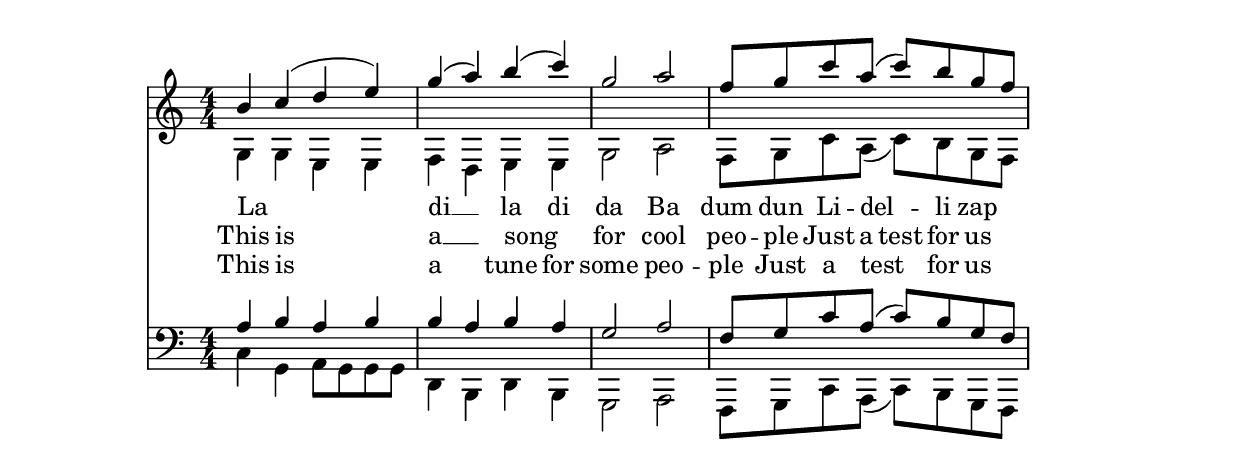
\version "2.18.2"

slurOff = { \set ignoreMelismata = ##t }
slurOn = { \unset ignoreMelismata }

StanzaOne = \lyricmode {
  La _ di __ \slurOff la di \slurOn da
  Ba dum dun
  Li -- del -- li zap
}

StanzaTwo = \lyricmode {
  \slurOn This is a __ song for 
  cool peo -- ple
  \slurOff Just a test for us \slurOn
}

StanzaThree = \lyricmode {
  \slurOn This is a \slurOff tune for \slurOn
  some peo -- ple
  Just a test for us
}

\language "english"

keyTime = {
    \time 4/4
    \numericTimeSignature
    \key c \major
}

Soprano = \relative c'' {
  \voiceOne
  \keyTime
    b4 c( d e)
  | g( a) b( c) 
  | g2 a
  | f8 g c a( c) b g f
}

Alto = \relative c' {
  \voiceTwo
  \keyTime
    g4 g e e
  | f d e e 
  | g2 a
  | f8 g c a( c) b g f
}

Tenor = \relative c' {
  \voiceOne
  \keyTime
    a4 b a b
  | b a b a 
  | g2 a
  | f8 g c a( c) b g f
}

Bass = \relative c {
  \voiceTwo
  \keyTime
    c4 g a8 g g g
  | d4 b d b
  | g2 a
  | f8 g c a( c) b g f
}

\score
{
  <<
		\new Staff = "treble" \with {
	}
    <<
		\clef "treble"
		\new Voice = "SopranoVoice" \Soprano
		\new Voice = "AltoVoice" \Alto
		\lyricsto SopranoVoice \new Lyrics \StanzaOne
		\lyricsto SopranoVoice \new Lyrics \StanzaTwo
		\lyricsto SopranoVoice \new Lyrics \StanzaThree
	>>

		\new Staff = "bass" \with {
	}
    <<
		\clef "bass"
		\new Voice = "TenorVoice" \Tenor
		\new Voice = "BassVoice" \Bass
	>>

  >>
  
}